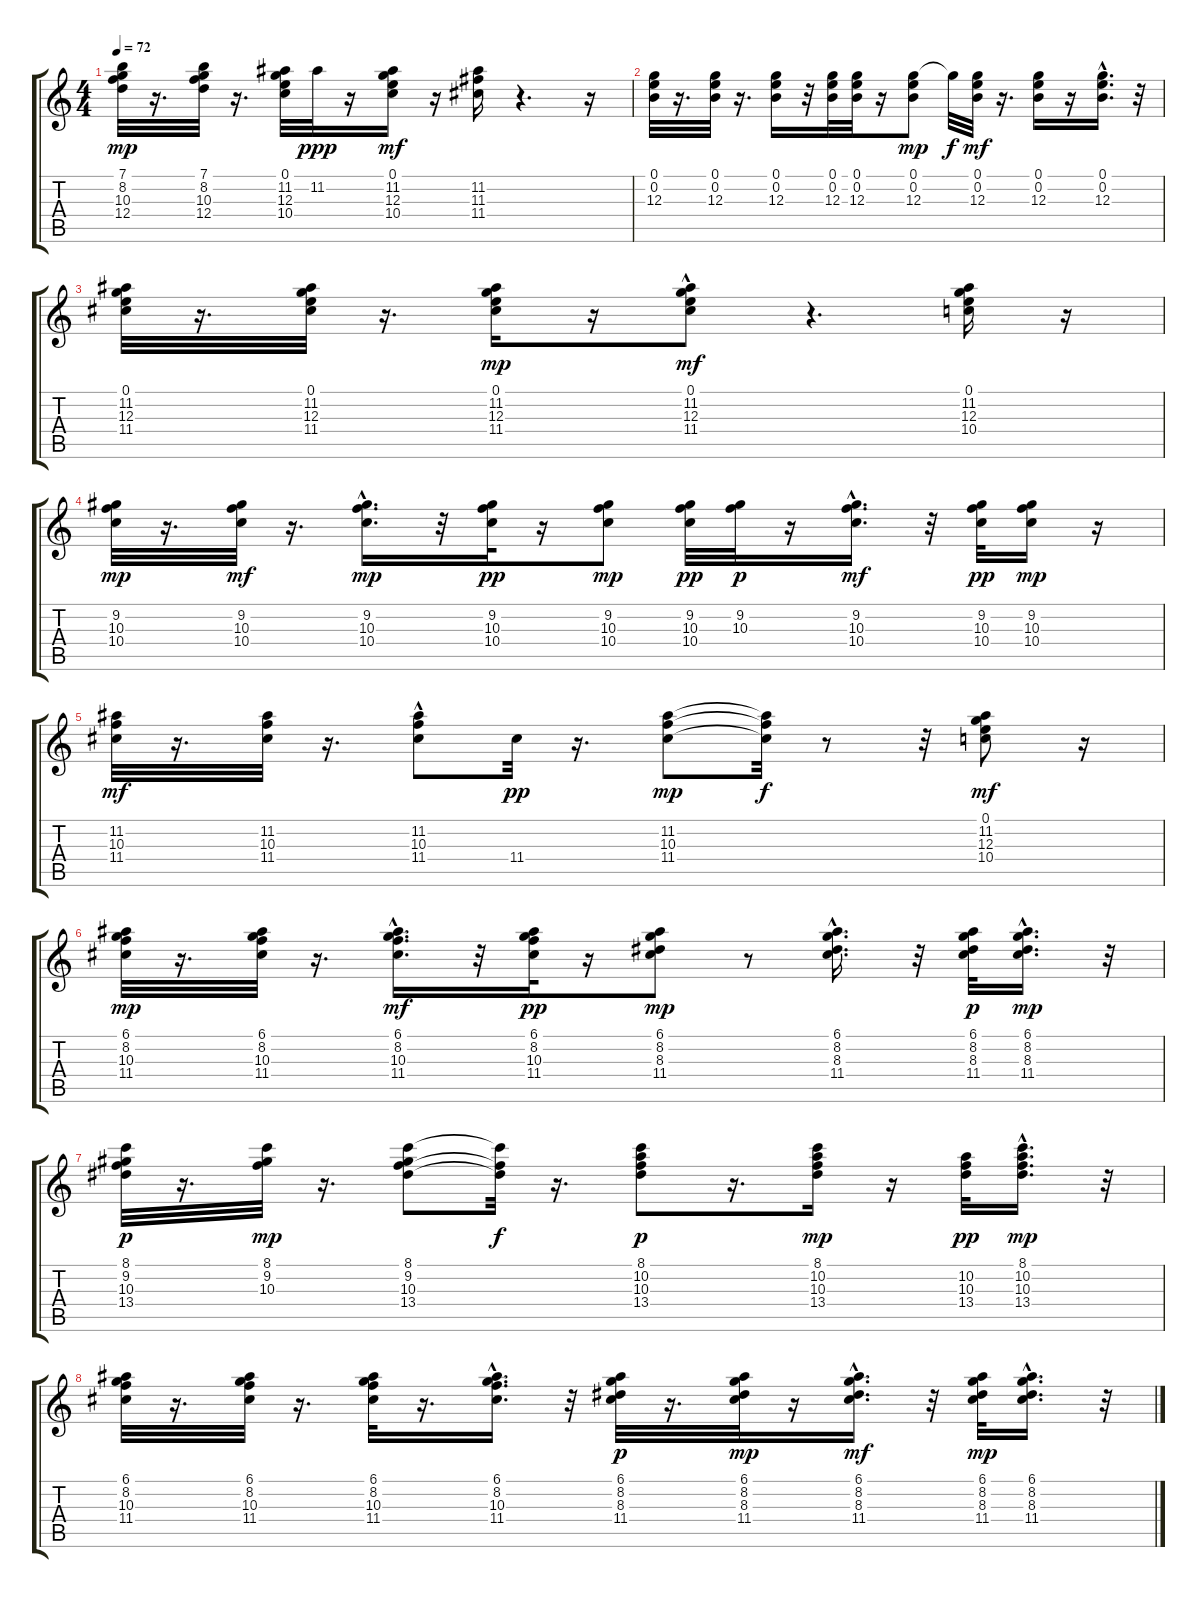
\track "" {instrument acousticguitarnylon}
\staff {score tabs}
\tuning (E4 B3 G3 D3 A2 E2) {hide}
\ts (4 4)
\tempo 72
\clef g2
\ks c
(7.1 8.2 10.3 12.4).32{dy mp} r.16{d} (7.1 8.2 10.3 12.4).32 r.16{d} (0.1 11.2 12.3 10.4).32 11.2.32{dy ppp} r.16 (0.1 11.2 12.3 10.4).16{dy mf} r.16 (11.2 11.3 11.4).16 r.4{d} r.16 |
(0.1 0.2 12.3).32 r.16{d} (0.1 0.2 12.3).32 r.16{d} (0.1 0.2 12.3).16 r.32 (0.1 0.2 12.3).32 (0.1 0.2 12.3).32 r.16 (0.1 0.2 12.3).8{dy mp} 12.3{t}.32{dy f} (0.1 0.2 12.3).32{dy mf} r.16{d} (0.1 0.2 12.3).16 r.16 (0.1 0.2 12.3{hac}).16{d} r.32 |
(0.1 11.2 12.3 11.4).32 r.16{d} (0.1 11.2 12.3 11.4).32 r.16{d} (0.1 11.2 12.3 11.4).16{dy mp} r.16 (0.1 11.2 12.3 11.4{hac}).8{dy mf} r.4{d} (0.1 11.2 12.3 10.4).16 r.16 |
(9.2 10.3 10.4).32{dy mp} r.16{d} (9.2 10.3 10.4).32{dy mf} r.16{d} (9.2{hac} 10.3{hac} 10.4{hac}).16{d dy mp} r.32 (9.2 10.3 10.4).32{dy pp} r.16 (9.2 10.3 10.4).8{dy mp} (9.2 10.3 10.4).32{dy pp} (9.2 10.3).32{dy p} r.16 (9.2{hac} 10.3{hac} 10.4{hac}).16{d dy mf} r.32 (9.2 10.3 10.4).32{dy pp} (9.2 10.3 10.4).16{dy mp} r.16 |
(11.2 10.3 11.4).32{dy mf} r.16{d} (11.2 10.3 11.4).32 r.16{d} (11.2{hac} 10.3{hac} 11.4).8 11.4.32{dy pp} r.16{d} (11.2 10.3 11.4).8{dy mp} (11.2{t} 10.3{t} 11.4{t}).32{dy f} r.8 r.32 (0.1 11.2 12.3 10.4).8{dy mf} r.16 |
(6.1 8.2 10.3 11.4).32{dy mp} r.16{d} (6.1 8.2 10.3 11.4).32 r.16{d} (6.1{hac} 8.2{hac} 10.3{hac} 11.4{hac}).16{d dy mf} r.32 (6.1 8.2 10.3 11.4).32{dy pp} r.16 (6.1 8.2 8.3 11.4).8{dy mp} r.8 (6.1{hac} 8.2{hac} 8.3{hac} 11.4{hac}).16{d} r.32 (6.1 8.2 8.3 11.4).32{dy p} (6.1{hac} 8.2{hac} 8.3{hac} 11.4{hac}).16{d dy mp} r.32 |
(8.1 9.2 10.3 13.4).32{dy p} r.16{d} (8.1 9.2 10.3).32{dy mp} r.16{d} (8.1 9.2 10.3 13.4).8 (8.1{t} 10.3{t} 13.4{t}).32{dy f} r.16{d} (8.1 10.2 10.3 13.4).8{dy p} r.16{d} (8.1 10.2 10.3 13.4).16{dy mp} r.16 (10.2 10.3 13.4).32{dy pp} (8.1{hac} 10.2{hac} 10.3{hac} 13.4{hac}).16{d dy mp} r.32 |
(6.1 8.2 10.3 11.4).32 r.16{d} (6.1 8.2 10.3 11.4).32 r.16{d} (6.1 8.2 10.3 11.4).32 r.16{d} (6.1{hac} 8.2{hac} 10.3 11.4).16{d} r.32 (6.1 8.2 8.3 11.4).32{dy p} r.16{d} (6.1 8.2 8.3 11.4).32{dy mp} r.16 (6.1{hac} 8.2{hac} 8.3{hac} 11.4{hac}).16{d dy mf} r.32 (6.1 8.2 8.3 11.4).32{dy mp} (6.1{hac} 8.2{hac} 8.3{hac} 11.4{hac}).16{d} r.32
